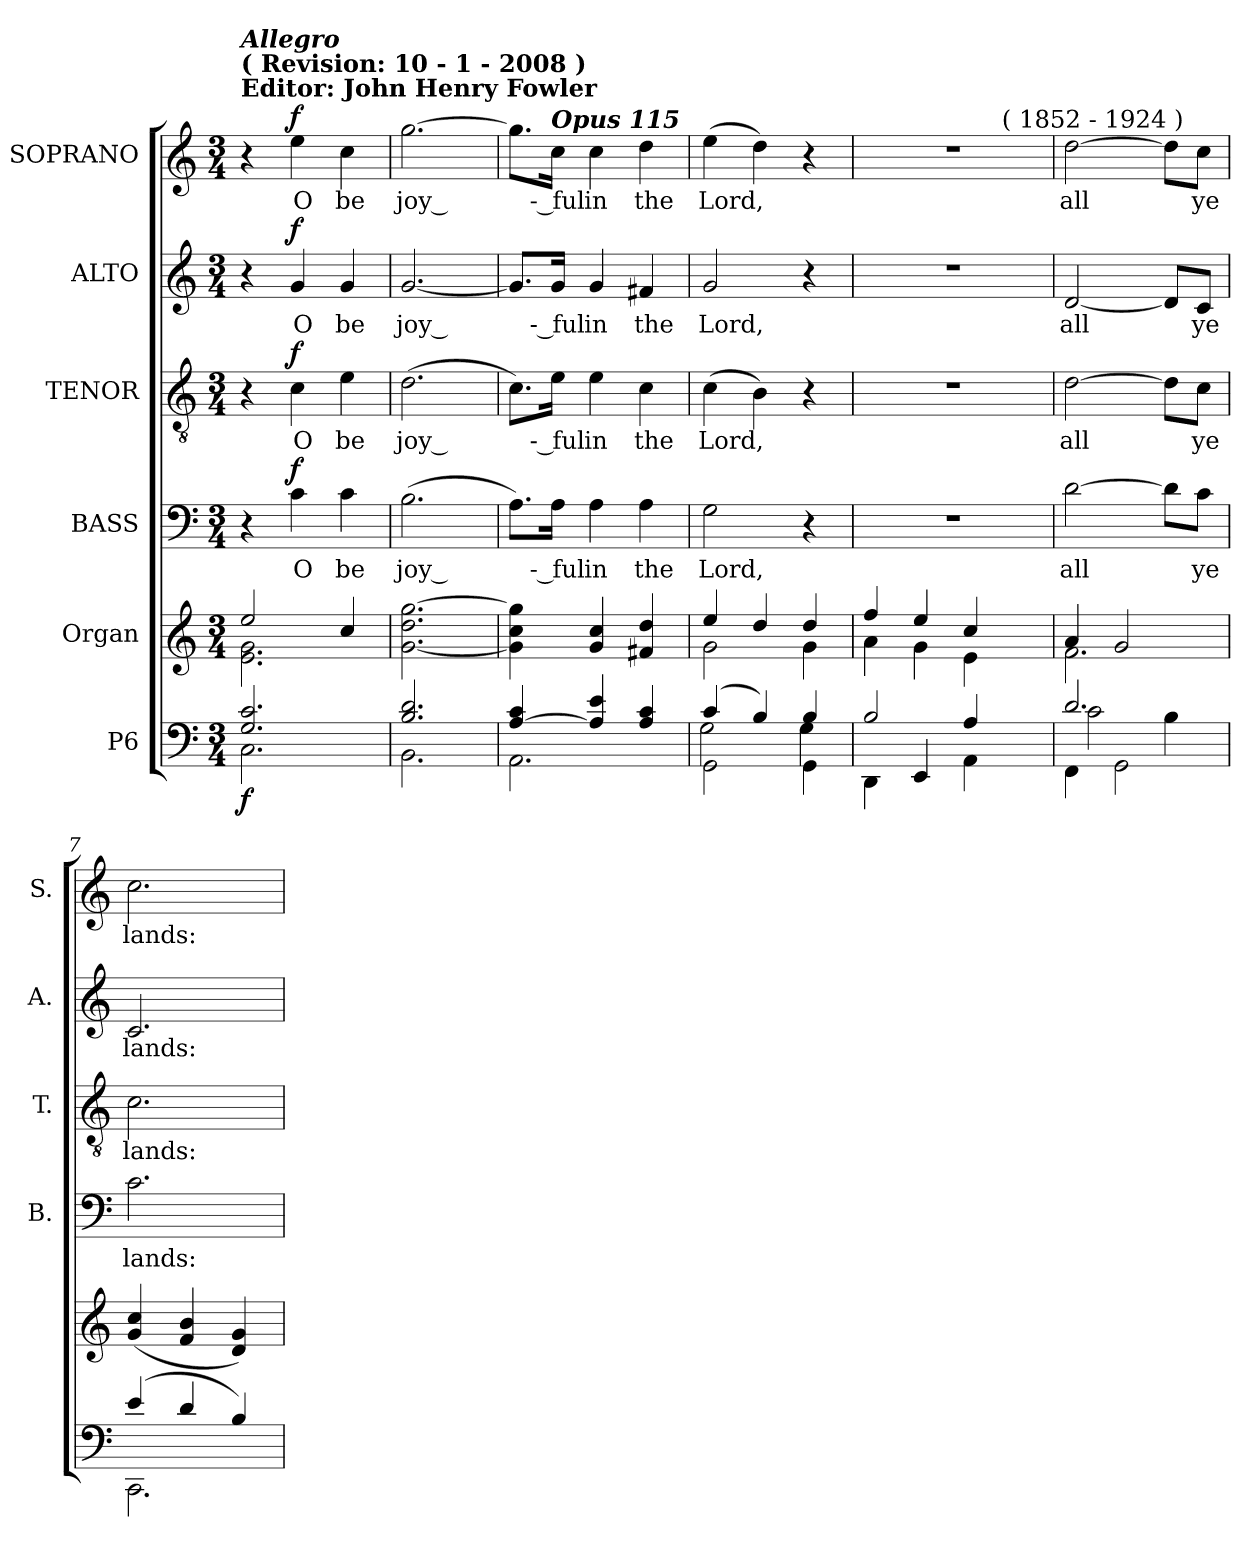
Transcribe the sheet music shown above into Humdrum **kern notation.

**kern	**dynam	**kern	**kern	**text	**dynam	**kern	**text	**dynam	**kern	**text	**dynam	**kern	**text	**dynam
*part6	*part6	*part5	*part4	*part4	*part4	*part3	*part3	*part3	*part2	*part2	*part2	*part1	*part1	*part1
*staff6	*staff6	*staff5	*staff4	*staff4	*staff4	*staff3	*staff3	*staff3	*staff2	*staff2	*staff2	*staff1	*staff1	*staff1
*I"P6	*	*I"Organ	*I"BASS	*	*	*I"TENOR	*	*	*I"ALTO	*	*	*I"SOPRANO	*	*
*	*	*	*I'B.	*	*	*I'T.	*	*	*I'A.	*	*	*I'S.	*	*
!!LO:PB:g=z
*clefF4	*	*clefG2	*clefF4	*	*	*clefGv2	*	*	*clefG2	*	*	*clefG2	*	*
*	*	*	*	*	*	*ITrd7c12	*	*	*	*	*	*	*	*
*k[]	*	*k[]	*k[]	*	*	*k[]	*	*	*k[]	*	*	*k[]	*	*
*C:	*	*C:	*C:	*	*	*C:	*	*	*C:	*	*	*C:	*	*
*M3/4	*	*M3/4	*M3/4	*	*	*M3/4	*	*	*M3/4	*	*	*M3/4	*	*
*MM144	*	*MM144	*MM144	*	*	*MM144	*	*	*MM144	*	*	*MM144	*	*
=1	=1	=1	=1	=1	=1	=1	=1	=1	=1	=1	=1	=1	=1	=1
*^	*	*^	*	*	*	*	*	*	*	*	*	*	*	*
!	!	!	!	!	!	!	!	!	!	!	!	!	!	!LO:TX:a:B:t=Editor&colon; John Henry Fowler	!	!
!	!	!	!	!	!	!	!	!	!	!	!	!	!	!LO:TX:a:B:t=( Revision&colon; 10 - 1 - 2008 )	!	!
!	!	!	!	!	!	!	!	!	!	!	!	!	!	!LO:TX:a:Bi:t=Allegro	!	!
2.Gi/ 2.ci	2.Ci\	f	2eei/	2.ei\ 2.gi	4r	.	.	4r	.	.	4r	.	.	4r	.	.
!	!	!	!	!	!	!LO:LY:b:color=#000000	!	!	!	!	!	!	!	!	!	!
!	!	!	!	!	!	!	!	!	!LO:LY:b:color=#000000	!	!	!	!	!	!	!
!	!	!	!	!	!	!	!	!	!	!	!	!LO:LY:b:color=#000000	!	!	!	!
!	!	!	!	!	!	!	!	!	!	!	!	!	!	!	!LO:LY:b:color=#000000	!
.	.	.	.	.	4ci\	O	f	4Ci\	O	f	4gi/	O	f	4eei\	O	f
!	!	!	!	!	!	!LO:LY:b:color=#000000	!	!	!	!	!	!	!	!	!	!
!	!	!	!	!	!	!	!	!	!LO:LY:b:color=#000000	!	!	!	!	!	!	!
!	!	!	!	!	!	!	!	!	!	!	!	!LO:LY:b:color=#000000	!	!	!	!
!	!	!	!	!	!	!	!	!	!	!	!	!	!	!	!LO:LY:b:color=#000000	!
.	.	.	4cci/	.	4ci\	be	.	4Ei\	be	.	4gi/	be	.	4cci\	be	.
*	*	*	*v	*v	*	*	*	*	*	*	*	*	*	*	*	*
=2	=2	=2	=2	=2	=2	=2	=2	=2	=2	=2	=2	=2	=2	=2	=2
!	!	!	!	!	!LO:LY:b:color=#000000	!	!	!	!	!	!	!	!	!	!
!	!	!	!	!	!	!	!	!LO:LY:b:color=#000000	!	!	!	!	!	!	!
!	!	!	!	!	!	!	!	!	!	!	!LO:LY:b:color=#000000	!	!	!	!
!	!	!	!	!	!	!	!	!	!	!	!	!	!	!LO:LY:b:color=#000000	!
2.Bi/ 2.di	2.BBi\	.	[2.gi\ 2.ddi [2.ggi	(2.Bi\	joy --	.	(2.Di\	joy --	.	[2.gi/	joy --	.	[2.ggi\	joy --	.
=3	=3	=3	=3	=3	=3	=3	=3	=3	=3	=3	=3	=3	=3	=3	=3
[4Ai/ 4ci	2.AAi\	.	4gi\] 4cci 4ggi]	8.Ai\L)	.	.	8.Ci\L)	.	.	8.gi/L]	.	.	8.ggi\L]	.	.
!	!	!	!	!	!LO:LY:b:color=#000000	!	!	!	!	!	!	!	!	!	!
!	!	!	!	!	!	!	!	!LO:LY:b:color=#000000	!	!	!	!	!	!	!
!	!	!	!	!	!	!	!	!	!	!	!LO:LY:b:color=#000000	!	!	!	!
!	!	!	!	!	!	!	!	!	!	!	!	!	!LO:TX:a:Bi:t=Opus 115	!	!
!	!	!	!	!	!	!	!	!	!	!	!	!	!	!LO:LY:b:color=#000000	!
.	.	.	.	16Ai\Jk	-- ful	.	16Ei\Jk	-- ful	.	16gi/Jk	-- ful	.	16cci\Jk	-- ful	.
!	!	!	!	!	!LO:LY:b:color=#000000	!	!	!	!	!	!	!	!	!	!
!	!	!	!	!	!	!	!	!LO:LY:b:color=#000000	!	!	!	!	!	!	!
!	!	!	!	!	!	!	!	!	!	!	!LO:LY:b:color=#000000	!	!	!	!
!	!	!	!	!	!	!	!	!	!	!	!	!	!	!LO:LY:b:color=#000000	!
4Ai/] 4ei	.	.	4gi/ 4cci	4Ai\	in	.	4Ei\	in	.	4gi/	in	.	4cci\	in	.
!	!	!	!	!	!LO:LY:b:color=#000000	!	!	!	!	!	!	!	!	!	!
!	!	!	!	!	!	!	!	!LO:LY:b:color=#000000	!	!	!	!	!	!	!
!	!	!	!	!	!	!	!	!	!	!	!LO:LY:b:color=#000000	!	!	!	!
!	!	!	!	!	!	!	!	!	!	!	!	!	!	!LO:LY:b:color=#000000	!
4Ai/ 4ci	.	.	4f#Xi/ 4ddi	4Ai\	the	.	4Ci\	the	.	4f#Xi/	the	.	4ddi\	the	.
=4	=4	=4	=4	=4	=4	=4	=4	=4	=4	=4	=4	=4	=4	=4	=4
*	*^	*	*^	*	*	*	*	*	*	*	*	*	*	*	*
!	!	!	!	!	!	!	!LO:LY:b:color=#000000	!	!	!	!	!	!	!	!	!	!
!	!	!	!	!	!	!	!	!	!	!LO:LY:b:color=#000000	!	!	!	!	!	!	!
!	!	!	!	!	!	!	!	!	!	!	!	!	!LO:LY:b:color=#000000	!	!	!	!
!	!	!	!	!	!	!	!	!	!	!	!	!	!	!	!	!LO:LY:b:color=#000000	!
(4ci/	2GGi\	2Gi\	.	4eei/	2gi\	2Gi\	Lord,	.	(4Ci\	Lord,	.	2gi/	Lord,	.	(4eei\	Lord,	.
4Bi/)	.	.	.	4ddi/	.	.	.	.	4BBi\)	.	.	.	.	.	4ddi\)	.	.
4Bi/	4GGi\	4Gi\	.	4ddi/	4gi\	4r	.	.	4r	.	.	4r	.	.	4r	.	.
=5	=5	=5	=5	=5	=5	=5	=5	=5	=5	=5	=5	=5	=5	=5	=5	=5	=5
!	!	!	!	!	!	!LO:N:vis=1	!	!	!LO:N:vis=1	!	!	!LO:N:vis=1	!	!	!LO:N:vis=1	!	!
*	*v	*v	*	*	*	*	*	*	*	*	*	*	*	*	*^	*	*
2Bi/	4DDi\	.	4ffi/	4ai\	2.r	.	.	2.r	.	.	2.r	.	.	2.r	2ryy	.	.
.	4EEi/	.	4eei/	4gi\	.	.	.	.	.	.	.	.	.	.	.	.	.
4Ai/	4AAi\	.	4cci/	4ei\	.	.	.	.	.	.	.	.	.	.	16ryy	.	.
.	.	.	.	.	.	.	.	.	.	.	.	.	.	.	64ryy	.	.
.	.	.	.	.	.	.	.	.	.	.	.	.	.	.	128ryy	.	.
.	.	.	.	.	.	.	.	.	.	.	.	.	.	.	1024ryy	.	.
!	!	!	!	!	!	!	!	!	!	!	!	!	!	!	!LO:TX:a:t=( 1852 - 1924 )	!	!
.	.	.	.	.	.	.	.	.	.	.	.	.	.	.	8ryy	.	.
.	.	.	.	.	.	.	.	.	.	.	.	.	.	.	32ryy	.	.
.	.	.	.	.	.	.	.	.	.	.	.	.	.	.	256..ryy	.	.
*	*	*	*	*	*	*	*	*	*	*	*	*	*	*v	*v	*	*
=6	=6	=6	=6	=6	=6	=6	=6	=6	=6	=6	=6	=6	=6	=6	=6	=6
*	*^	*	*	*	*	*	*	*	*	*	*	*	*	*	*	*
*	*	*	*	*	*	*	*	*	*	*	*	*	*	*	*^	*	*
!	!	!	!	!	!	!	!LO:LY:b:color=#000000	!	!	!	!	!	!	!	!	!	!	!
*	*	*	*	*	*	*	*	*	*	*	*	*	*	*	*v	*v	*	*
*	*	*	*	*	*	*	*	*	*	*	*	*	*	*	*^	*	*
!	!	!	!	!	!	!	!	!	!	!LO:LY:b:color=#000000	!	!	!	!	!	!	!	!
*	*	*	*	*	*	*	*	*	*	*	*	*	*	*	*v	*v	*	*
*	*	*	*	*	*	*	*	*	*	*	*	*	*	*	*^	*	*
!	!	!	!	!	!	!	!	!	!	!	!	!	!LO:LY:b:color=#000000	!	!	!	!	!
*	*	*	*	*	*	*	*	*	*	*	*	*	*	*	*v	*v	*	*
*	*	*	*	*	*	*	*	*	*	*	*	*	*	*	*^	*	*
!	!	!	!	!	!	!	!	!	!	!	!	!	!	!	!	!	!LO:LY:b:color=#000000	!
*	*	*	*	*	*	*	*	*	*	*	*	*	*	*	*v	*v	*	*
2.di/	4FFi\	2ci\	.	4ai/	2.fi\	[2di\	all	.	[2Di\	all	.	[2di/	all	.	[2ddi\	all	.
.	2GGi\	.	.	2gi/	.	.	.	.	.	.	.	.	.	.	.	.	.
.	.	4Bi\	.	.	.	8di\L]	.	.	8Di\L]	.	.	8di/L]	.	.	8ddi\L]	.	.
!	!	!	!	!	!	!	!LO:LY:b:color=#000000	!	!	!	!	!	!	!	!	!	!
!	!	!	!	!	!	!	!	!	!	!LO:LY:b:color=#000000	!	!	!	!	!	!	!
!	!	!	!	!	!	!	!	!	!	!	!	!	!LO:LY:b:color=#000000	!	!	!	!
!	!	!	!	!	!	!	!	!	!	!	!	!	!	!	!	!LO:LY:b:color=#000000	!
.	.	.	.	.	.	8ci\J	ye	.	8Ci\J	ye	.	8ci/J	ye	.	8cci\J	ye	.
*	*v	*v	*	*	*	*	*	*	*	*	*	*	*	*	*	*	*
*	*	*	*v	*v	*	*	*	*	*	*	*	*	*	*	*	*
!!LO:LB:g=z
=7	=7	=7	=7	=7	=7	=7	=7	=7	=7	=7	=7	=7	=7	=7	=7
!	!	!	!	!	!LO:LY:b:color=#000000	!	!	!	!	!	!	!	!	!	!
!	!	!	!	!	!	!	!	!LO:LY:b:color=#000000	!	!	!	!	!	!	!
!	!	!	!	!	!	!	!	!	!	!	!LO:LY:b:color=#000000	!	!	!	!
!	!	!	!	!	!	!	!	!	!	!	!	!	!	!LO:LY:b:color=#000000	!
(4ei/	2.CCi\	.	(4gi/ 4cci	2.ci\	lands:	.	2.Ci\	lands:	.	2.ci/	lands:	.	2.cci\	lands:	.
4di/	.	.	4fi/ 4bi	.	.	.	.	.	.	.	.	.	.	.	.
4Bi/)	.	.	4di/ 4gi)	.	.	.	.	.	.	.	.	.	.	.	.
*v	*v	*	*	*	*	*	*	*	*	*	*	*	*	*	*
=	=	=	=	=	=	=	=	=	=	=	=	=	=	=
*-	*-	*-	*-	*-	*-	*-	*-	*-	*-	*-	*-	*-	*-	*-
